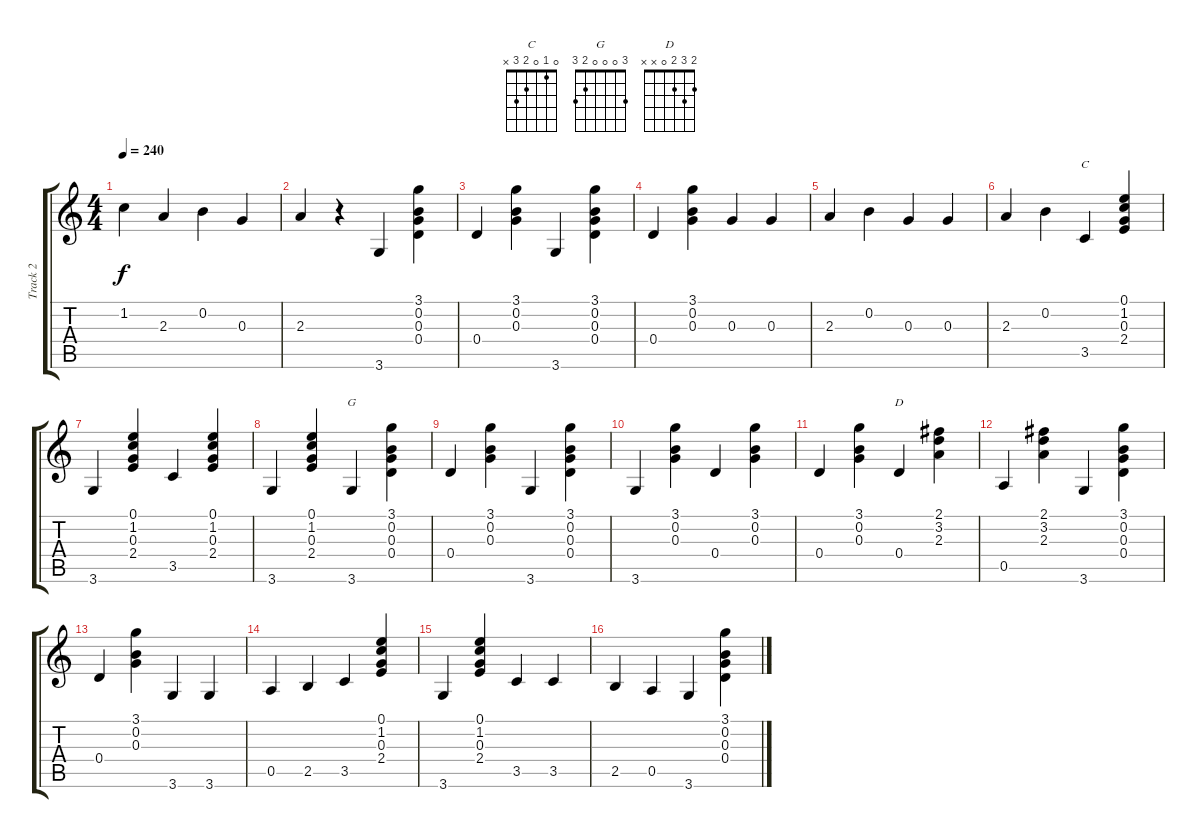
\track ("Track 2" "Track 2") {instrument acousticguitarsteel}
\staff {score tabs}
\tuning (E4 B3 G3 D3 A2 E2) {hide}
\chord ("C" 0 1 0 2 3 x)
\chord ("G" 3 0 0 0 2 3)
\chord ("D" 2 3 2 0 x x)
\ts (4 4)
\tempo 240
\clef g2
\ks c
1.2.4{dy f} 2.3.4 0.2.4 0.3.4 |
2.3.4 r.4 3.6.4 (3.1 0.2 0.3 0.4).4 |
0.4.4 (3.1 0.2 0.3).4 3.6.4 (3.1 0.2 0.3 0.4).4 |
0.4.4 (3.1 0.2 0.3).4 0.3.4 0.3.4 |
2.3.4 0.2.4 0.3.4 0.3.4 |
2.3.4 0.2.4 3.5.4{ch "C"} (0.1 1.2 0.3 2.4).4 |
3.6.4 (0.1 1.2 0.3 2.4).4 3.5.4 (0.1 1.2 0.3 2.4).4 |
3.6.4 (0.1 1.2 0.3 2.4).4 3.6.4{ch "G"} (3.1 0.2 0.3 0.4).4 |
0.4.4 (3.1 0.2 0.3).4 3.6.4 (3.1 0.2 0.3 0.4).4 |
3.6.4 (3.1 0.2 0.3).4 0.4.4 (3.1 0.2 0.3).4 |
0.4.4 (3.1 0.2 0.3).4 0.4.4{ch "D"} (2.1 3.2 2.3).4 |
0.5.4 (2.1 3.2 2.3).4 3.6.4 (3.1 0.2 0.3 0.4).4 |
0.4.4 (3.1 0.2 0.3).4 3.6.4 3.6.4 |
0.5.4 2.5.4 3.5.4 (0.1 1.2 0.3 2.4).4 |
3.6.4 (0.1 1.2 0.3 2.4).4 3.5.4 3.5.4 |
2.5.4 0.5.4 3.6.4 (3.1 0.2 0.3 0.4).4
